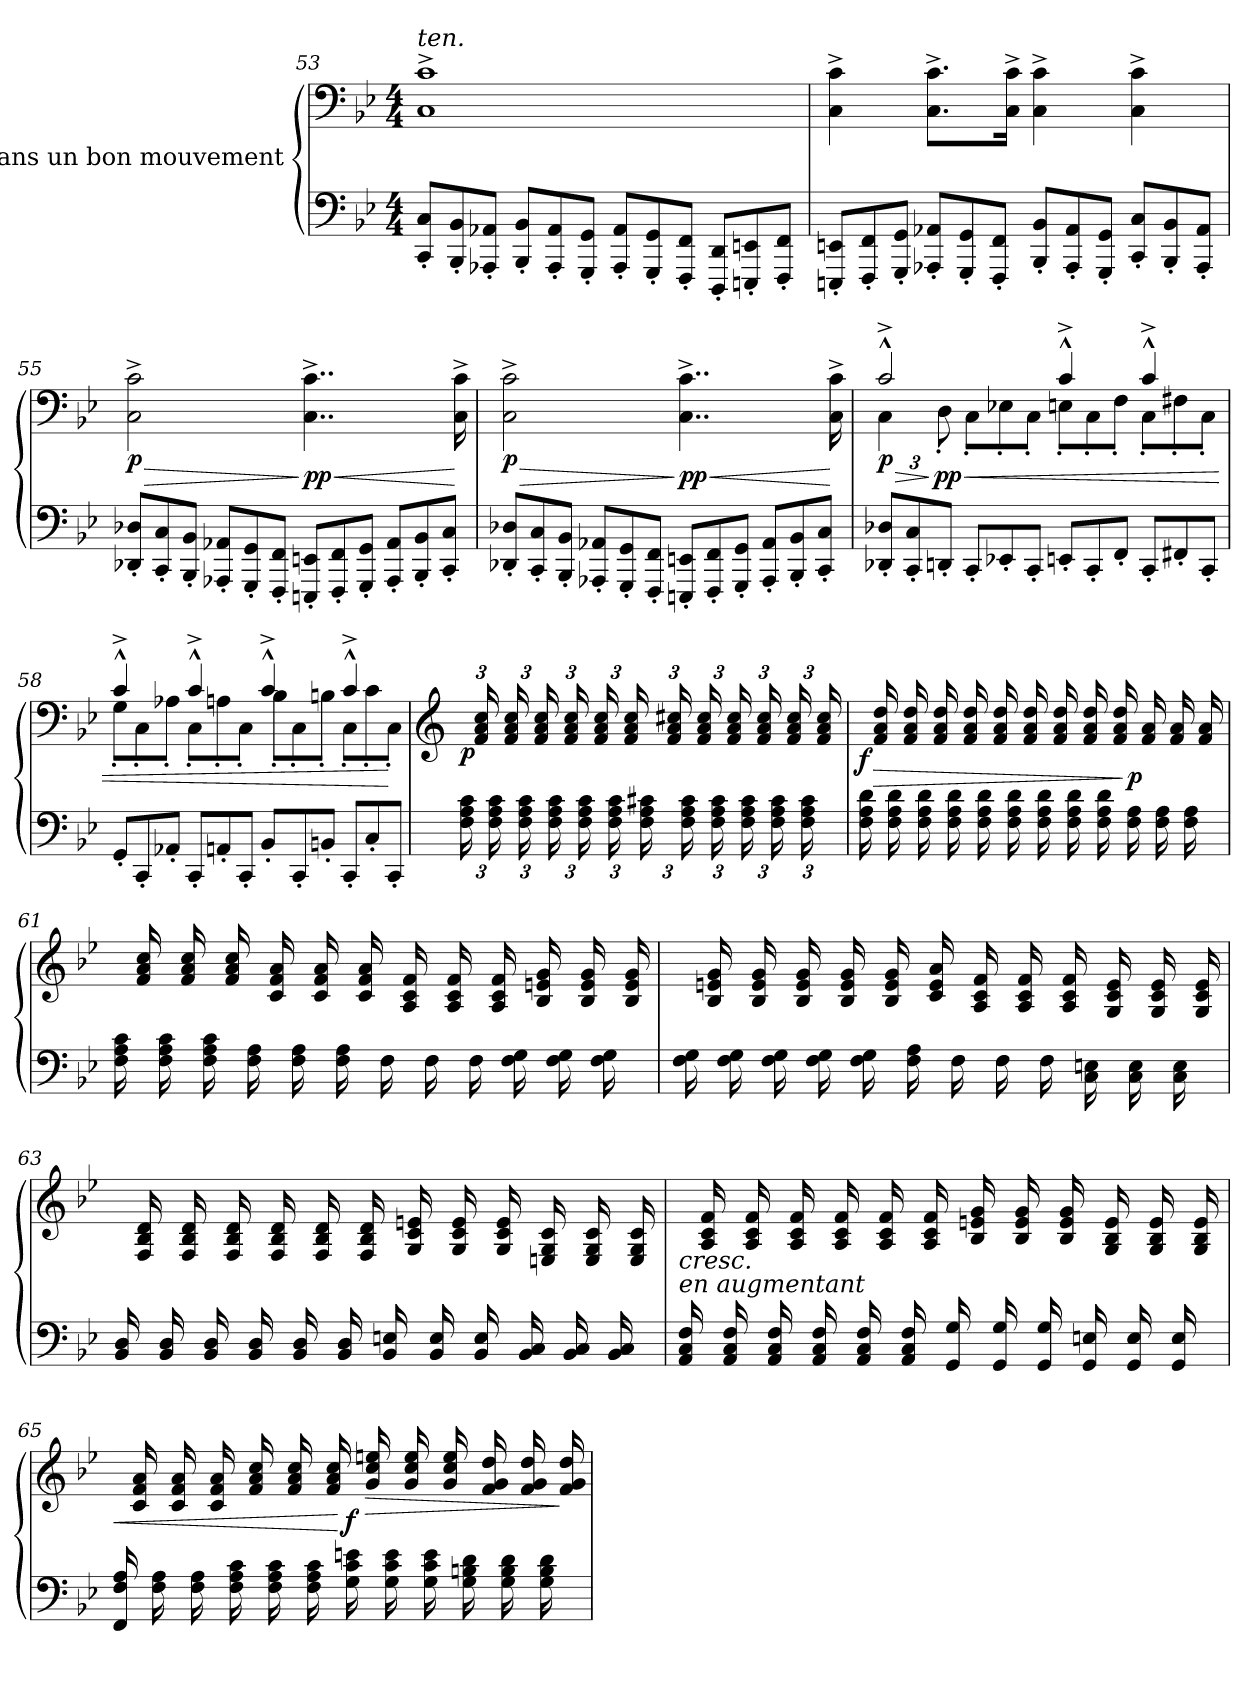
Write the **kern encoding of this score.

**kern	**kern	**dynam
*part1	*part1	*part1
*staff2	*staff1	*staff1/2
*I"Dans un bon mouvement	*	*
!!LO:LB:g=z
*clefF4	*clefF4	*
*k[b-e-]	*k[b-e-]	*
*M4/4	*M4/4	*
*Xtuplet	*	*
=53	=53	=53
!	!LO:TX:a:i:t=ten.	!
12CC/' 12C/'L	1C^ 1c^	.
12BBB-/' 12BB-/'	.	.
12AAA-X/' 12AA-X/'J	.	.
12BBB-/' 12BB-/'L	.	.
12AAA-/' 12AA-/'	.	.
12GGG/' 12GG/'J	.	.
12AAA-/' 12AA-/'L	.	.
12GGG/' 12GG/'	.	.
12FFF/' 12FF/'J	.	.
12DDD/' 12DD/'L	.	.
12EEEn/' 12EEn/'	.	.
12FFF/' 12FF/'J	.	.
=54	=54	=54
12EEEn/' 12EEn/'L	4C\^ 4c\^	.
12FFF/' 12FF/'	.	.
12GGG/' 12GG/'J	.	.
12AAA-X/' 12AA-X/'L	8.C\^ 8.c\^L	.
12GGG/' 12GG/'	.	.
12FFF/' 12FF/'J	.	.
.	16C\^ 16c\^Jk	.
12BBB-/' 12BB-/'L	4C\^ 4c\^	.
12AAA-/' 12AA-/'	.	.
12GGG/' 12GG/'J	.	.
12CC/' 12C/'L	4C\^ 4c\^	.
12BBB-/' 12BB-/'	.	.
12AAA-/' 12AA-/'J	.	.
=55	=55	=55
!	!	!LO:HP:b
!	!	!LO:DY:n=1:b
12DD-X/' 12D-X/'L	2C\^ 2c\^	> p
12CC/' 12C/'	.	.
12BBB-/' 12BB-/'J	.	.
12AAA-X/' 12AA-X/'L	.	.
12GGG/' 12GG/'	.	.
12FFF/' 12FF/'J	.	.
!	!	!LO:HP:n=1:b
!	!	!LO:DY:n=2:b
12EEEn/' 12EEn/'L	4..C\^ 4..c\^	] < pp
12FFF/' 12FF/'	.	.
12GGG/' 12GG/'J	.	.
12AAA-/' 12AA-/'L	.	.
12BBB-/' 12BB-/'	.	.
12CC/' 12C/'J	.	.
.	16C\^ 16c\^	[
!!LO:LB:g=z
=56	=56	=56
!	!	!LO:HP:b
!	!	!LO:DY:n=1:b
12DD-X/' 12D-X/'L	2C\^ 2c\^	> p
12CC/' 12C/'	.	.
12BBB-/' 12BB-/'J	.	.
12AAA-X/' 12AA-X/'L	.	.
12GGG/' 12GG/'	.	.
12FFF/' 12FF/'J	.	.
!	!	!LO:HP:n=1:b
!	!	!LO:DY:n=2:b
12EEEn/' 12EEn/'L	4..C\^ 4..c\^	] < pp
12FFF/' 12FF/'	.	.
12GGG/' 12GG/'J	.	.
12AAA-/' 12AA-/'L	.	.
12BBB-/' 12BB-/'	.	.
12CC/' 12C/'J	.	.
.	16C\^ 16c\^	[
=57	=57	=57
!	!	!LO:HP:b
*	*^	*
*	*	*Xbrackettup	*
!	!	!	!LO:DY:n=1:b
12DD-X/' 12D-X/'L	2c^^^/	6C\	> p
12CC/' 12C/'	.	.	.
!	!	!	!LO:HP:n=1:b
!	!	!	!LO:DY:n=2:b
12DDn'/J	.	12D'\	] < pp
*	*	*Xtuplet	*
12CC'/L	.	12C'\L	.
12EE-X'/	.	12E-X'\	.
12CC'/J	.	12C'\J	.
12EEn'/L	4c^^^/	12En'\L	.
12CC'/	.	12C'\	.
12FF'/J	.	12F'\J	.
12CC'/L	4c^^^/	12C'\L	.
12FF#X'/	.	12F#X'\	.
12CC'/J	.	12C'\J	.
=58	=58	=58	=58
12GG'/L	4c^^^/	12G'\L	.
12CC'/	.	12C'\	.
12AA-X'/J	.	12A-X'\J	.
12CC'/L	4c^^^/	12C'\L	.
12AAn'/	.	12An'\	.
12CC'/J	.	12C'\J	.
12BB-'/L	4c^^^/	12B-'\L	.
12CC'/	.	12C'\	.
12BBn'/J	.	12Bn'\J	.
12CC'/L	4c^^^/	12C'\L	.
12C'/	.	12c'\	.
12CC'/J	.	12C'\J	[
*	*v	*v	*
!!LO:LB:g=z
=59	=59	=59
*	*clefG2	*
*tuplet	*	*
*Xbrackettup	*tuplet	*
*	*^	*
!	!LO:TX:a:B:t=Les deux Mains bien liées entr'elles	!	!
!	!LO:TX:b:t=et bien chanté	!	!
!	!	!	!LO:DY:b
*	*v	*v	*
24F\ 24A\ 24c\	24ryy	p
24ryy	24f/ 24a/ 24cc/	.
24F\ 24A\ 24c\	24ryy	.
24ryy	24f/ 24a/ 24cc/	.
24F\ 24A\ 24c\	24ryy	.
24ryy	24f/ 24a/ 24cc/	.
24F\ 24A\ 24c\	24ryy	.
24ryy	24f/ 24a/ 24cc/	.
24F\ 24A\ 24c\	24ryy	.
24ryy	24f/ 24a/ 24cc/	.
24F\ 24A\ 24c\	24ryy	.
24ryy	24f/ 24a/ 24cc/	.
24F\ 24A\ 24c#X\	24ryy	.
24ryy	24f/ 24a/ 24cc#X/	.
24F\ 24A\ 24c#\	24ryy	.
24ryy	24f/ 24a/ 24cc#/	.
24F\ 24A\ 24c#\	24ryy	.
24ryy	24f/ 24a/ 24cc#/	.
24F\ 24A\ 24c#\	24ryy	.
24ryy	24f/ 24a/ 24cc#/	.
24F\ 24A\ 24c#\	24ryy	.
24ryy	24f/ 24a/ 24cc#/	.
24F\ 24A\ 24c#\	24ryy	.
24ryy	24f/ 24a/ 24cc#/	.
=60	=60	=60
*Xtuplet	*Xtuplet	*
!	!	!LO:DY:b
24F\ 24A\ 24d\	24ryy	f
!	!	!LO:HP:b
24ryy	24f/ 24a/ 24dd/	>
24F\ 24A\ 24d\	24ryy	.
24ryy	24f/ 24a/ 24dd/	.
24F\ 24A\ 24d\	24ryy	.
24ryy	24f/ 24a/ 24dd/	.
24F\ 24A\ 24d\	24ryy	.
24ryy	24f/ 24a/ 24dd/	.
24F\ 24A\ 24d\	24ryy	.
24ryy	24f/ 24a/ 24dd/	.
24F\ 24A\ 24d\	24ryy	.
24ryy	24f/ 24a/ 24dd/	.
24F\ 24A\ 24d\	24ryy	.
24ryy	24f/ 24a/ 24dd/	.
24F\ 24A\ 24d\	24ryy	.
24ryy	24f/ 24a/ 24dd/	.
24F\ 24A\ 24d\	24ryy	.
24ryy	24f/ 24a/ 24dd/	.
!	!	!LO:DY:n=1:b
24F\ 24A\	24ryy	] p
24ryy	24f/ 24a/	.
24F\ 24A\	24ryy	.
24ryy	24f/ 24a/	.
24F\ 24A\	24ryy	.
24ryy	24f/ 24a/	.
!!LO:LB:g=z
=61	=61	=61
24F\ 24A\ 24c\	24ryy	.
24ryy	24f/ 24a/ 24cc/	.
24F\ 24A\ 24c\	24ryy	.
24ryy	24f/ 24a/ 24cc/	.
24F\ 24A\ 24c\	24ryy	.
24ryy	24f/ 24a/ 24cc/	.
24F\ 24A\	24ryy	.
24ryy	24c/ 24f/ 24a/	.
24F\ 24A\	24ryy	.
24ryy	24c/ 24f/ 24a/	.
24F\ 24A\	24ryy	.
24ryy	24c/ 24f/ 24a/	.
24F\	24ryy	.
24ryy	24A/ 24c/ 24f/	.
24F\	24ryy	.
24ryy	24A/ 24c/ 24f/	.
24F\	24ryy	.
24ryy	24A/ 24c/ 24f/	.
24F\ 24G\	24ryy	.
24ryy	24B-/ 24en/ 24g/	.
24F\ 24G\	24ryy	.
24ryy	24B-/ 24e/ 24g/	.
24F\ 24G\	24ryy	.
24ryy	24B-/ 24e/ 24g/	.
=62	=62	=62
24F\ 24G\	24ryy	.
24ryy	24B-/ 24en/ 24g/	.
24F\ 24G\	24ryy	.
24ryy	24B-/ 24e/ 24g/	.
24F\ 24G\	24ryy	.
24ryy	24B-/ 24e/ 24g/	.
24F\ 24G\	24ryy	.
24ryy	24B-/ 24e/ 24g/	.
24F\ 24G\	24ryy	.
24ryy	24B-/ 24e/ 24g/	.
24F\ 24A\	24ryy	.
24ryy	24c/ 24e/ 24a/	.
24F\	24ryy	.
24ryy	24A/ 24c/ 24f/	.
24F\	24ryy	.
24ryy	24A/ 24c/ 24f/	.
24F\	24ryy	.
24ryy	24A/ 24c/ 24f/	.
24C\ 24En\	24ryy	.
24ryy	24G/ 24c/ 24e/	.
24C\ 24E\	24ryy	.
24ryy	24G/ 24c/ 24e/	.
24C\ 24E\	24ryy	.
24ryy	24G/ 24c/ 24e/	.
!!LO:PB:g=z
=63	=63	=63
24BB-/ 24D/	24ryy	.
24ryy	24F/ 24B-/ 24d/	.
24BB-/ 24D/	24ryy	.
24ryy	24F/ 24B-/ 24d/	.
24BB-/ 24D/	24ryy	.
24ryy	24F/ 24B-/ 24d/	.
24BB-/ 24D/	24ryy	.
24ryy	24F/ 24B-/ 24d/	.
24BB-/ 24D/	24ryy	.
24ryy	24F/ 24B-/ 24d/	.
24BB-/ 24D/	24ryy	.
24ryy	24F/ 24B-/ 24d/	.
24BB-/ 24En/	24ryy	.
24ryy	24G/ 24c/ 24en/	.
24BB-/ 24E/	24ryy	.
24ryy	24G/ 24c/ 24e/	.
24BB-/ 24E/	24ryy	.
24ryy	24G/ 24c/ 24e/	.
24BB-/ 24C/	24ryy	.
24ryy	24En/ 24G/ 24c/	.
24BB-/ 24C/	24ryy	.
24ryy	24E/ 24G/ 24c/	.
24BB-/ 24C/	24ryy	.
24ryy	24E/ 24G/ 24c/	.
=64	=64	=64
!	!LO:TX:b:i:t=en augmentant	!
!	!	!LO:HP:b
24AA/ 24C/ 24F/	24ryy	<
24ryy	24A/ 24c/ 24f/	.
24AA/ 24C/ 24F/	24ryy	.
24ryy	24A/ 24c/ 24f/	.
24AA/ 24C/ 24F/	24ryy	.
24ryy	24A/ 24c/ 24f/	.
24AA/ 24C/ 24F/	24ryy	.
24ryy	24A/ 24c/ 24f/	.
24AA/ 24C/ 24F/	24ryy	.
24ryy	24A/ 24c/ 24f/	.
24AA/ 24C/ 24F/	24ryy	.
24ryy	24A/ 24c/ 24f/	.
24GG/ 24G/	24ryy	.
24ryy	24B-/ 24en/ 24g/	.
24GG/ 24G/	24ryy	.
24ryy	24B-/ 24e/ 24g/	.
24GG/ 24G/	24ryy	.
24ryy	24B-/ 24e/ 24g/	.
24GG/ 24En/	24ryy	.
24ryy	24G/ 24B-/ 24e/	.
24GG/ 24E/	24ryy	.
24ryy	24G/ 24B-/ 24e/	.
24GG/ 24E/	24ryy	.
24ryy	24G/ 24B-/ 24e/	.
!!LO:LB:g=z
=65	=65	=65
!	!	!LO:HP:b
24FF/ 24F/ 24A/	24ryy	<
24ryy	24c/ 24f/ 24a/	.
24F\ 24A\	24ryy	.
24ryy	24c/ 24f/ 24a/	.
24F\ 24A\	24ryy	.
24ryy	24c/ 24f/ 24a/	.
24F\ 24A\ 24c\	24ryy	.
24ryy	24f/ 24a/ 24cc/	.
24F\ 24A\ 24c\	24ryy	.
24ryy	24f/ 24a/ 24cc/	.
24F\ 24A\ 24c\	24ryy	.
24ryy	24f/ 24a/ 24cc/	.
!	!	!LO:DY:n=1:b
24G\ 24c\ 24en\	24ryy	[ [ f
!	!	!LO:HP:b
24ryy	24g/ 24cc/ 24een/	>
24G\ 24c\ 24e\	24ryy	.
24ryy	24g/ 24cc/ 24ee/	.
24G\ 24c\ 24e\	24ryy	.
24ryy	24g/ 24cc/ 24ee/	.
24G\ 24Bn\ 24d\	24ryy	.
24ryy	24f/ 24g/ 24dd/	.
24G\ 24B\ 24d\	24ryy	.
24ryy	24f/ 24g/ 24dd/	.
24G\ 24B\ 24d\	24ryy	.
24ryy	24f/ 24g/ 24dd/	]
=	=	=
*-	*-	*-
